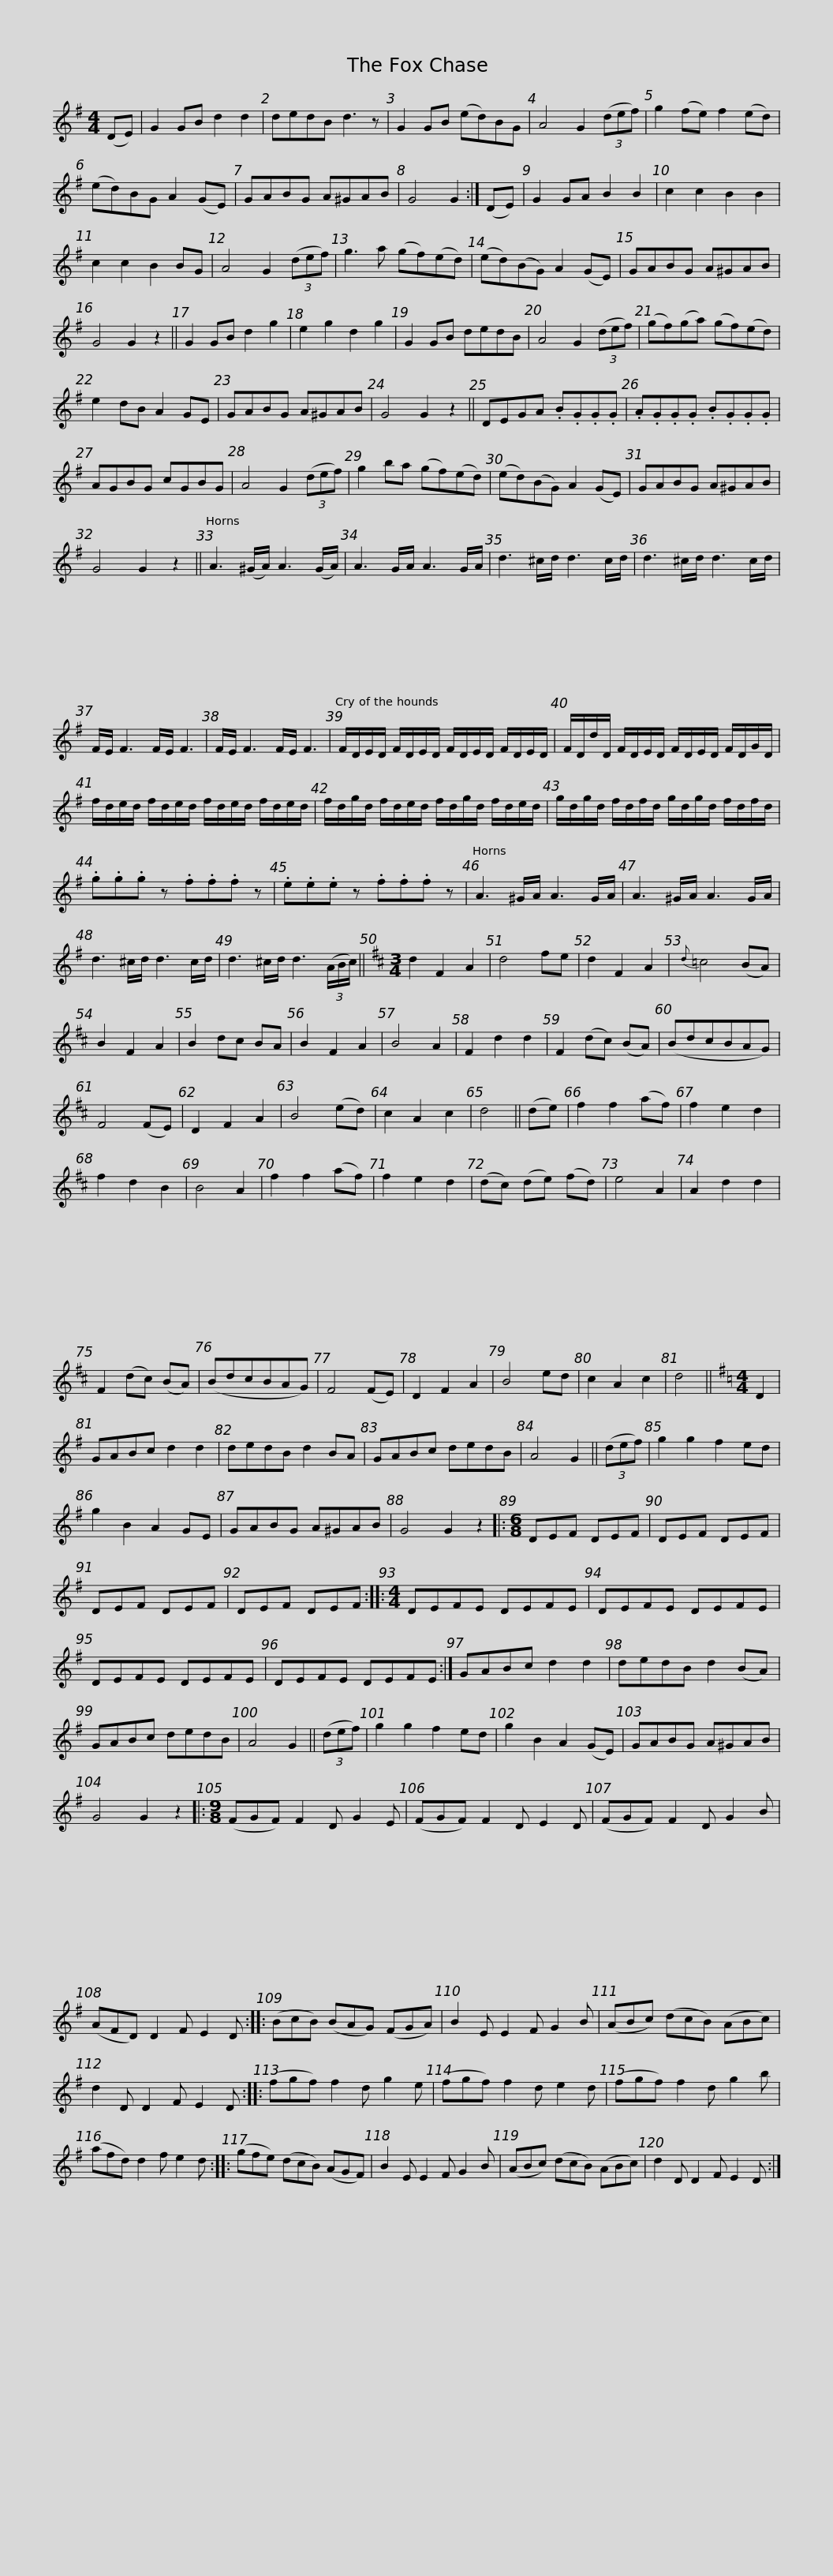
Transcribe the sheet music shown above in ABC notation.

X:1
L:1/8
M:4/4
I:linebreak $
K:G
V:1 treble
V:1
 (DE) | G2 GB d2 d2 | dedB d3 z | G2 GB (ed)BG | A4 G2 (3(def) | %5
 g2 (fe) f2 (ed) | (ed)BG A2 (GE) |$ GABG A^GAB | G4 G2 :| (DE) | %10
 G2 GA B2 B2 | c2 c2 B2 B2 | c2 c2 B2 BG | A4 G2 (3(def) | g3 a (gf)(ed) |$ %15
 (ed)(BG) A2 (GE) | GABG A^GAB | G4 G2 z2 || G2 GB d2 g2 | e2 g2 d2 g2 | %20
 G2 GB dedB | A4 G2 (3(def) |$ (gf)(ga) (gf)(ed) | e2 dB A2 GE | GABG A^GAB | %25
 G4 G2 z2 || DEGA .B.G.G.G | .A.G.G.G .B.G.G.G |$ AGBG cGBG | A4 G2 (3(def) | %30
 g2 ba (gf)(ed) | (ed)(BG) A2 (GE) | GABG A^GAB | G4 G2 z2 ||$ A3 (^G/A/) A3 (G/A/) | %35
 A3 G/A/ A3 G/A/ | d3 ^c/d/ d3 c/d/ | d3 ^c/d/ d3 c/d/ | F/E/ F3 F/E/ F3 | F/E/ F3 F/E/ F3 |$ %40
 F/D/E/D/ F/D/E/D/ F/D/E/D/ F/D/E/D/ | F/D/d/D/ F/D/E/D/ F/D/E/D/ F/D/G/D/ | f/d/e/d/ f/d/e/d/ f/d/e/d/ f/d/e/d/ |$ f/d/g/d/ f/d/e/d/ f/d/g/d/ f/d/e/d/ | g/d/g/d/ f/d/f/d/ g/d/g/d/ f/d/f/d/ | %45
 .g.g.g z .f.f.f z | .e.e.e z .f.f.f z |$ A3 ^G/A/ A3 G/A/ | A3 ^G/A/ A3 G/A/ | d3 ^c/d/ d3 c/d/ | %50
 d3 ^c/d/ d3 (3(A/B/c/) ||[K:D][M:3/4] d2 F2 A2 | d4 fe | d2 F2 A2 |${d} =c4 (BA) | %55
 B2 F2 A2 | B2 dc BA | B2 F2 A2 | B4 A2 | F2 d2 d2 | %60
 F2 (dc) (BA) | (BdcBAG) | F4 (FE) | D2 F2 A2 | B4 (ed) |$ %65
 c2 A2 c2 | d4 || (de) | f2 f2 (af) | f2 e2 d2 | %70
 f2 d2 B2 | B4 A2 | f2 f2 (af) | f2 e2 d2 | (dc) (de) (fd) | %75
 e4 A2 | A2 d2 d2 |$ F2 (dc) (BA) | (BdcBAG) | F4 (FE) | %80
 D2 F2 A2 | B4 ed | c2 A2 c2 | d4 ||[K:G][M:4/4] D2 | %85
 GABc d2 d2 | dedB d2 BA |$ GABc dedB | A4 G2 || (3(def) | %90
 g2 g2 f2 ed | g2 B2 A2 GE | GABG A^GAB | G4 G2 z2 |:[M:6/8] DEF DEF |$ %95
 DEF DEF | DEF DEF | DEF DEF ::[M:4/4] DEFE DEFE | DEFE DEFE | %100
 DEFE DEFE |$ DEFE DEFE :| GABc d2 d2 | dedB d2 (BA) | GABc dedB | %105
 A4 G2 || (3(def) | g2 g2 f2 ed | g2 B2 A2 (GE) |$ GABG A^GAB | %110
 G4 G2 z2 |:[M:9/8] (FGF) F2 D G2 E | (FGF) F2 D E2 D | (FGF) F2 D G2 B |$ (AFD) D2 F E2 D :: %115
 (BcB) (BAG) (FGA) | B2 E E2 F G2 B | (ABc) (dcB) (ABc) | d2 D D2 F E2 D ::$ (fgf) f2 d g2 e | %120
 (fgf) f2 d e2 d | (fgf) f2 d g2 b | (afd) d2 f e2 d :: (gfe) (dcB) (AGF) |$ B2 E E2 F G2 B | %125
 (ABc) (dcB) (ABc) | d2 D D2 F E2 D :| %127
